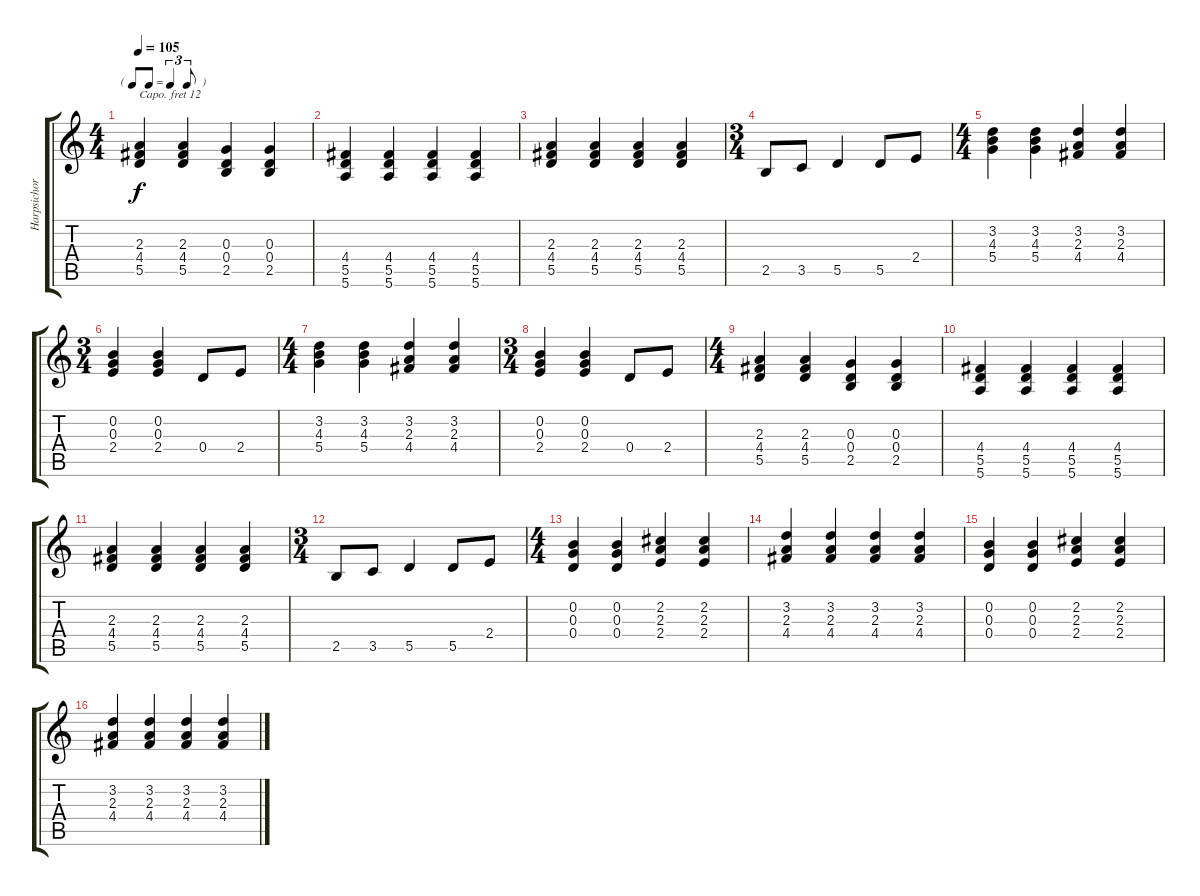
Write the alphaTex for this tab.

\track ("Harpsichord" "Harpsichor") {instrument harpsichord}
\staff {score tabs}
\capo 12
\tuning (E4 B3 G3 D3 A2 E2) {hide}
\ts (4 4)
\tf triplet8th
\tempo 105
\clef g2
\ks c
(2.3 4.4 5.5).4{dy f} (2.3 4.4 5.5).4 (0.3 0.4 2.5).4 (0.3 0.4 2.5).4 |
(4.4 5.5 5.6).4 (4.4 5.5 5.6).4 (4.4 5.5 5.6).4 (4.4 5.5 5.6).4 |
(2.3 4.4 5.5).4 (2.3 4.4 5.5).4 (2.3 4.4 5.5).4 (2.3 4.4 5.5).4 |
\ts (3 4)
2.5.8 3.5.8 5.5.4 5.5.8 2.4.8 |
\ts (4 4)
(3.2 4.3 5.4).4 (3.2 4.3 5.4).4 (3.2 2.3 4.4).4 (3.2 2.3 4.4).4 |
\ts (3 4)
(0.2 0.3 2.4).4 (0.2 0.3 2.4).4 0.4.8 2.4.8 |
\ts (4 4)
(3.2 4.3 5.4).4 (3.2 4.3 5.4).4 (3.2 2.3 4.4).4 (3.2 2.3 4.4).4 |
\ts (3 4)
(0.2 0.3 2.4).4 (0.2 0.3 2.4).4 0.4.8 2.4.8 |
\ts (4 4)
(2.3 4.4 5.5).4 (2.3 4.4 5.5).4 (0.3 0.4 2.5).4 (0.3 0.4 2.5).4 |
(4.4 5.5 5.6).4 (4.4 5.5 5.6).4 (4.4 5.5 5.6).4 (4.4 5.5 5.6).4 |
(2.3 4.4 5.5).4 (2.3 4.4 5.5).4 (2.3 4.4 5.5).4 (2.3 4.4 5.5).4 |
\ts (3 4)
2.5.8 3.5.8 5.5.4 5.5.8 2.4.8 |
\ts (4 4)
(0.2 0.3 0.4).4 (0.2 0.3 0.4).4 (2.2 2.3 2.4).4 (2.2 2.3 2.4).4 |
(3.2 2.3 4.4).4 (3.2 2.3 4.4).4 (3.2 2.3 4.4).4 (3.2 2.3 4.4).4 |
(0.2 0.3 0.4).4 (0.2 0.3 0.4).4 (2.2 2.3 2.4).4 (2.2 2.3 2.4).4 |
(3.2 2.3 4.4).4 (3.2 2.3 4.4).4 (3.2 2.3 4.4).4 (3.2 2.3 4.4).4
